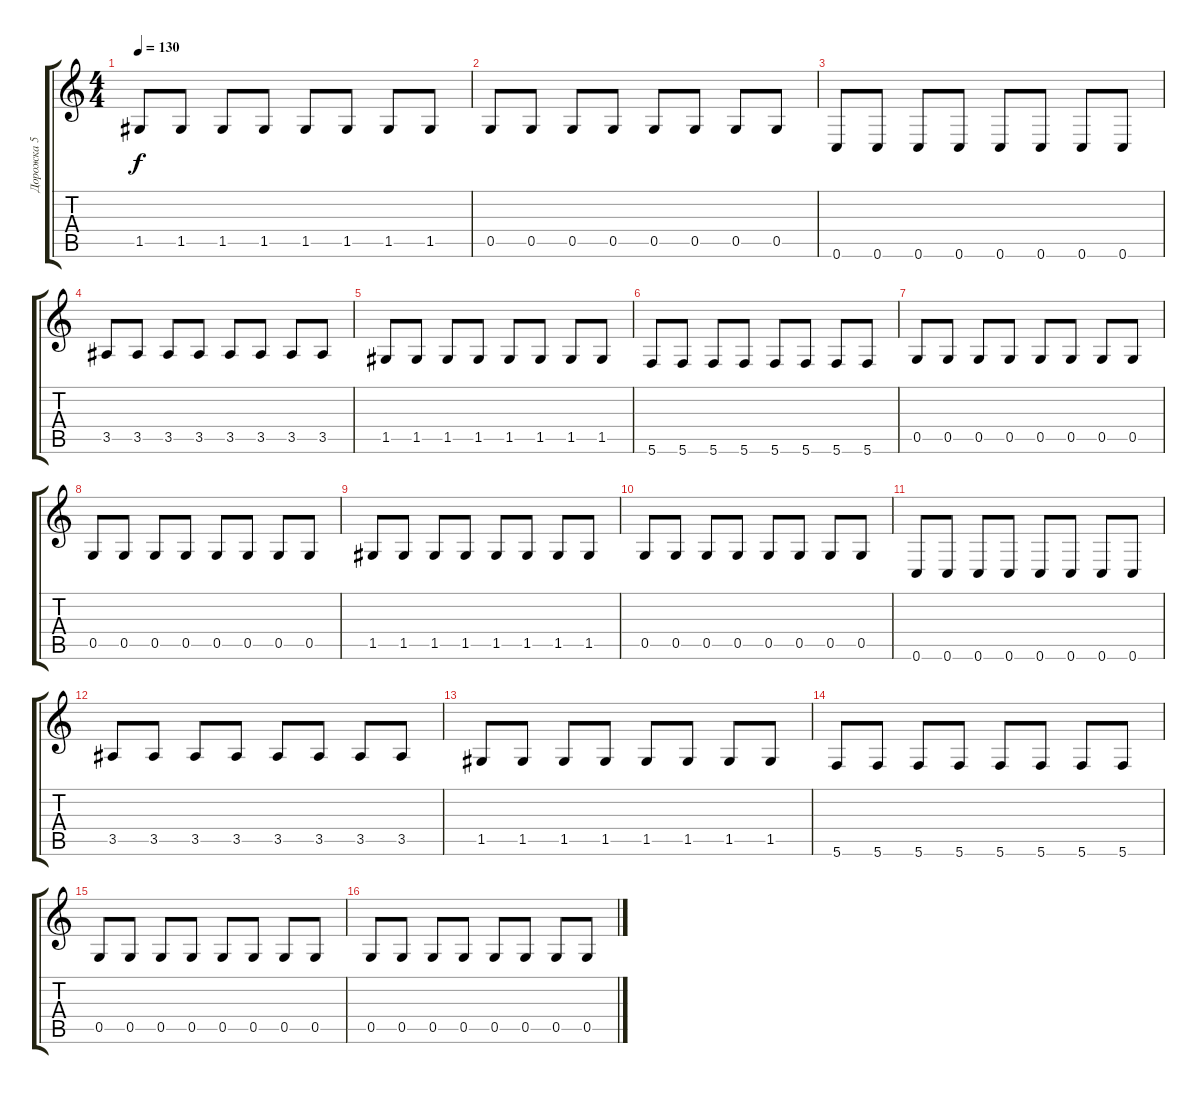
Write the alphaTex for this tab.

\track ("Дорожка 5" "Дорожка 5") {instrument electricbassfinger}
\staff {score tabs}
\tuning (D4 A3 F3 C3 G2 C2) {hide}
\ts (4 4)
\tempo 130
\clef g2
\ks c
1.5.8{dy f} 1.5.8 1.5.8 1.5.8 1.5.8 1.5.8 1.5.8 1.5.8 |
0.5.8 0.5.8 0.5.8 0.5.8 0.5.8 0.5.8 0.5.8 0.5.8 |
0.6.8 0.6.8 0.6.8 0.6.8 0.6.8 0.6.8 0.6.8 0.6.8 |
3.5.8 3.5.8 3.5.8 3.5.8 3.5.8 3.5.8 3.5.8 3.5.8 |
1.5.8 1.5.8 1.5.8 1.5.8 1.5.8 1.5.8 1.5.8 1.5.8 |
5.6.8 5.6.8 5.6.8 5.6.8 5.6.8 5.6.8 5.6.8 5.6.8 |
0.5.8 0.5.8 0.5.8 0.5.8 0.5.8 0.5.8 0.5.8 0.5.8 |
0.5.8 0.5.8 0.5.8 0.5.8 0.5.8 0.5.8 0.5.8 0.5.8 |
1.5.8 1.5.8 1.5.8 1.5.8 1.5.8 1.5.8 1.5.8 1.5.8 |
0.5.8 0.5.8 0.5.8 0.5.8 0.5.8 0.5.8 0.5.8 0.5.8 |
0.6.8 0.6.8 0.6.8 0.6.8 0.6.8 0.6.8 0.6.8 0.6.8 |
3.5.8 3.5.8 3.5.8 3.5.8 3.5.8 3.5.8 3.5.8 3.5.8 |
1.5.8 1.5.8 1.5.8 1.5.8 1.5.8 1.5.8 1.5.8 1.5.8 |
5.6.8 5.6.8 5.6.8 5.6.8 5.6.8 5.6.8 5.6.8 5.6.8 |
0.5.8 0.5.8 0.5.8 0.5.8 0.5.8 0.5.8 0.5.8 0.5.8 |
0.5.8 0.5.8 0.5.8 0.5.8 0.5.8 0.5.8 0.5.8 0.5.8
